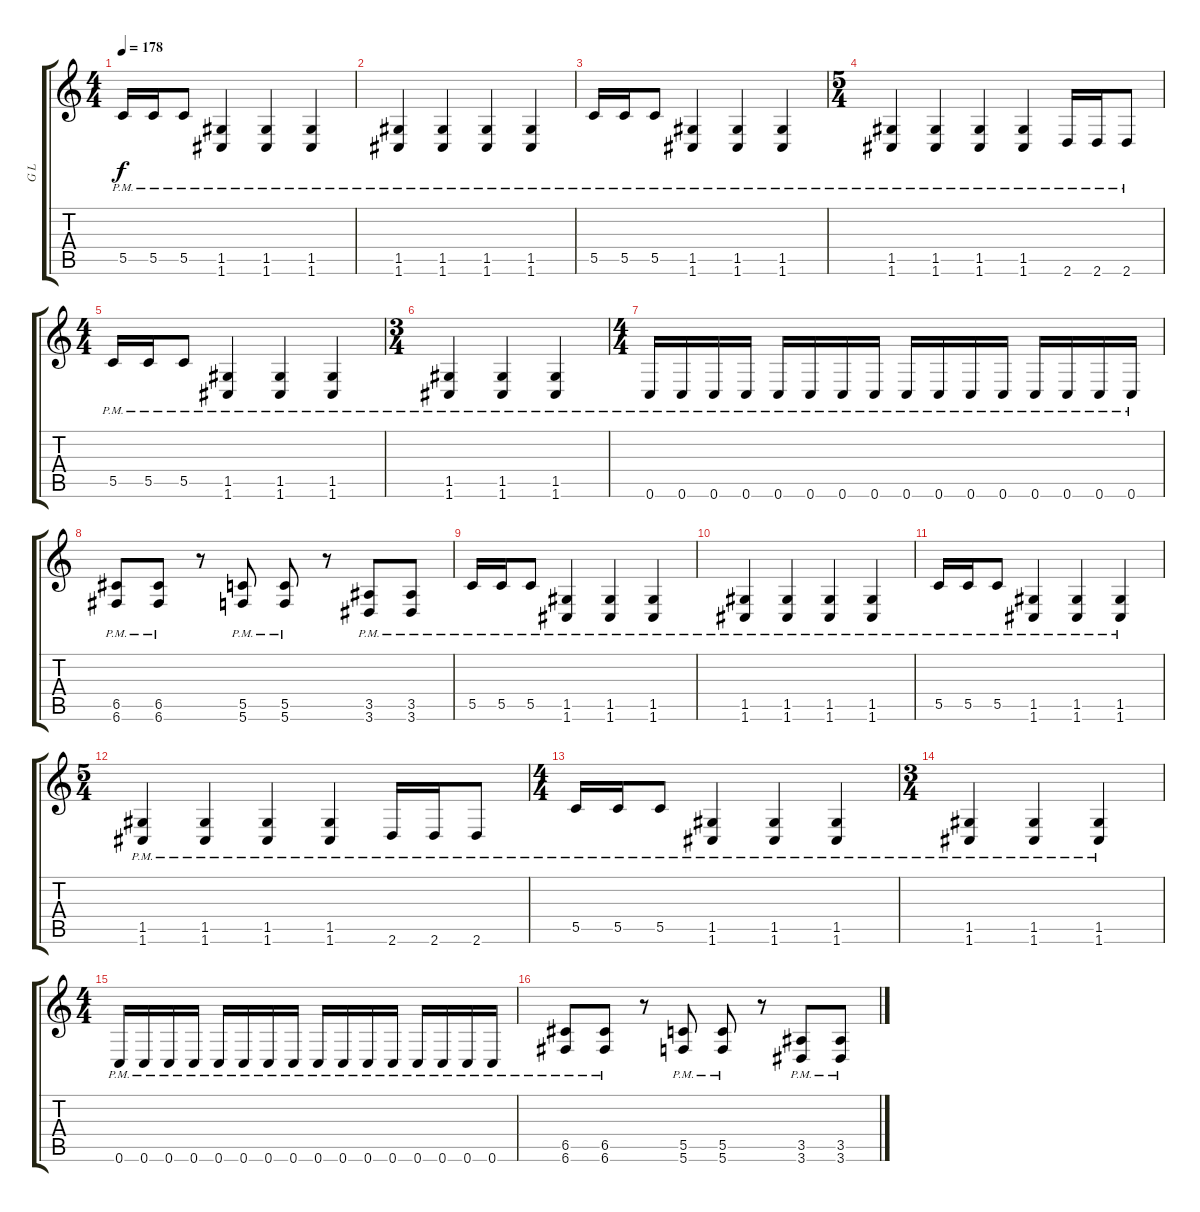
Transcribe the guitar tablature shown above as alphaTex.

\track ("G L" "G L") {instrument distortionguitar}
\staff {score tabs}
\tuning (D4 A3 F3 C3 G2 C2) {hide}
\ts (4 4)
\tempo 178
\clef g2
\ks c
5.5{pm}.16{dy f} 5.5{pm}.16 5.5{pm}.8 (1.5{pm} 1.6{pm}).4 (1.5{pm} 1.6{pm}).4 (1.5{pm} 1.6{pm}).4 |
(1.5{pm} 1.6{pm}).4 (1.5{pm} 1.6{pm}).4 (1.5{pm} 1.6{pm}).4 (1.5{pm} 1.6{pm}).4 |
5.5{pm}.16 5.5{pm}.16 5.5{pm}.8 (1.5{pm} 1.6{pm}).4 (1.5{pm} 1.6{pm}).4 (1.5{pm} 1.6{pm}).4 |
\ts (5 4)
(1.5{pm} 1.6{pm}).4 (1.5{pm} 1.6{pm}).4 (1.5{pm} 1.6{pm}).4 (1.5{pm} 1.6{pm}).4 2.6{pm}.16 2.6{pm}.16 2.6{pm}.8 |
\ts (4 4)
5.5{pm}.16 5.5{pm}.16 5.5{pm}.8 (1.5{pm} 1.6{pm}).4 (1.5{pm} 1.6{pm}).4 (1.5{pm} 1.6{pm}).4 |
\ts (3 4)
(1.5{pm} 1.6{pm}).4 (1.5{pm} 1.6{pm}).4 (1.5{pm} 1.6{pm}).4 |
\ts (4 4)
0.6{pm}.16 0.6{pm}.16 0.6{pm}.16 0.6{pm}.16 0.6{pm}.16 0.6{pm}.16 0.6{pm}.16 0.6{pm}.16 0.6{pm}.16 0.6{pm}.16 0.6{pm}.16 0.6{pm}.16 0.6{pm}.16 0.6{pm}.16 0.6{pm}.16 0.6{pm}.16 |
(6.5{pm} 6.6{pm}).8 (6.5{pm} 6.6{pm}).8 r.8 (5.5{pm} 5.6{pm}).8 (5.5{pm} 5.6{pm}).8 r.8 (3.5{pm} 3.6{pm}).8 (3.5{pm} 3.6{pm}).8 |
5.5{pm}.16 5.5{pm}.16 5.5{pm}.8 (1.5{pm} 1.6{pm}).4 (1.5{pm} 1.6{pm}).4 (1.5{pm} 1.6{pm}).4 |
(1.5{pm} 1.6{pm}).4 (1.5{pm} 1.6{pm}).4 (1.5{pm} 1.6{pm}).4 (1.5{pm} 1.6{pm}).4 |
5.5{pm}.16 5.5{pm}.16 5.5{pm}.8 (1.5{pm} 1.6{pm}).4 (1.5{pm} 1.6{pm}).4 (1.5{pm} 1.6{pm}).4 |
\ts (5 4)
(1.5{pm} 1.6{pm}).4 (1.5{pm} 1.6{pm}).4 (1.5{pm} 1.6{pm}).4 (1.5{pm} 1.6{pm}).4 2.6{pm}.16 2.6{pm}.16 2.6{pm}.8 |
\ts (4 4)
5.5{pm}.16 5.5{pm}.16 5.5{pm}.8 (1.5{pm} 1.6{pm}).4 (1.5{pm} 1.6{pm}).4 (1.5{pm} 1.6{pm}).4 |
\ts (3 4)
(1.5{pm} 1.6{pm}).4 (1.5{pm} 1.6{pm}).4 (1.5{pm} 1.6{pm}).4 |
\ts (4 4)
0.6{pm}.16 0.6{pm}.16 0.6{pm}.16 0.6{pm}.16 0.6{pm}.16 0.6{pm}.16 0.6{pm}.16 0.6{pm}.16 0.6{pm}.16 0.6{pm}.16 0.6{pm}.16 0.6{pm}.16 0.6{pm}.16 0.6{pm}.16 0.6{pm}.16 0.6{pm}.16 |
(6.5{pm} 6.6{pm}).8 (6.5{pm} 6.6{pm}).8 r.8 (5.5{pm} 5.6{pm}).8 (5.5{pm} 5.6{pm}).8 r.8 (3.5{pm} 3.6{pm}).8 (3.5{pm} 3.6{pm}).8
